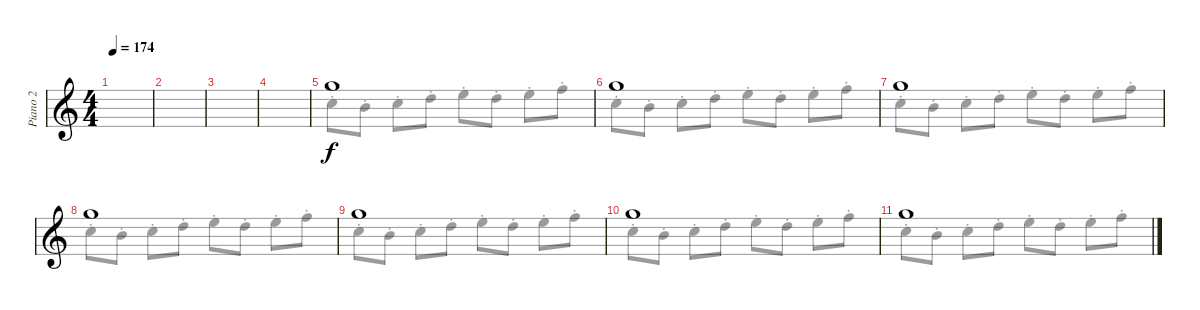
\track ("Piano 2" "Piano 2") {instrument acousticgrandpiano}
\staff {score}
\tuning (E4 C4 G3 C3 G2 C2) {hide}
\voice
\ts (4 4)
\tempo 174
\clef g2
\ks c
|
|
|
|
15.1.1{balance 8} |
15.1.1 |
15.1.1 |
15.1.1 |
15.1.1 |
15.1.1 |
15.1.1 |
|
|
|
|
\voice
\clef g2
\ottava regular
\simile none
\ks c
|
|
|
|
12.2{st}.8 11.2{st}.8 12.2{st}.8 14.2{st}.8 16.2{st}.8 14.2{st}.8 16.2{st}.8 17.2{st}.8 |
12.2{st}.8 11.2{st}.8 12.2{st}.8 14.2{st}.8 16.2{st}.8 14.2{st}.8 16.2{st}.8 17.2{st}.8 |
12.2{st}.8 11.2{st}.8 12.2{st}.8 14.2{st}.8 16.2{st}.8 14.2{st}.8 16.2{st}.8 17.2{st}.8 |
12.2{st}.8 11.2{st}.8 12.2{st}.8 14.2{st}.8 16.2{st}.8 14.2{st}.8 16.2{st}.8 17.2{st}.8 |
12.2{st}.8 11.2{st}.8 12.2{st}.8 14.2{st}.8 16.2{st}.8 14.2{st}.8 16.2{st}.8 17.2{st}.8 |
12.2{st}.8 11.2{st}.8 12.2{st}.8 14.2{st}.8 16.2{st}.8 14.2{st}.8 16.2{st}.8 17.2{st}.8 |
12.2{st}.8 11.2{st}.8 12.2{st}.8 14.2{st}.8 16.2{st}.8 14.2{st}.8 16.2{st}.8 17.2{st}.8 |
|
|
|
|
